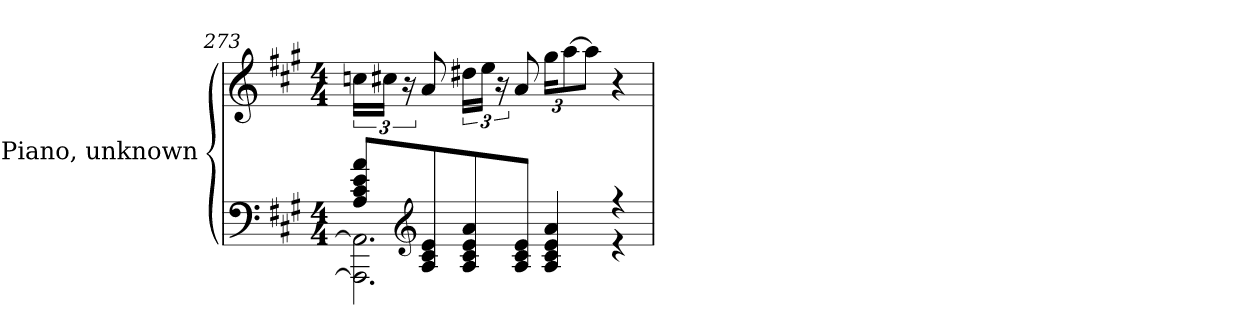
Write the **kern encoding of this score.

**kern	**kern
*part1	*part1
*staff2	*staff1
*I"Piano, unknown	*
*I'Pno.	*
*clefF4	*clefG2
*k[f#c#g#]	*k[f#c#g#]
*M4/4	*M4/4
=273	=273
*^	*
8A/ 8c#/ 8e/ 8a/L	2.AAA\] 2.AA\]	24ccn\LL
.	.	24cc#X\JJ
.	.	24r
*clefG2	*	*
8A/ 8c#/ 8e/	.	8a/
8A/ 8c#/ 8e/ 8a/	.	24dd#X\LL
.	.	24ee\JJ
.	.	24r
8A/ 8c#/ 8e/J	.	8a/
*	*	*Xbrackettup
4A/ 4c#/ 4e/ 4a/	.	24gg#\KL
.	.	[12aa\
.	.	8aa\J]
4r	4r	4r
*v	*v	*
=	=
*-	*-
